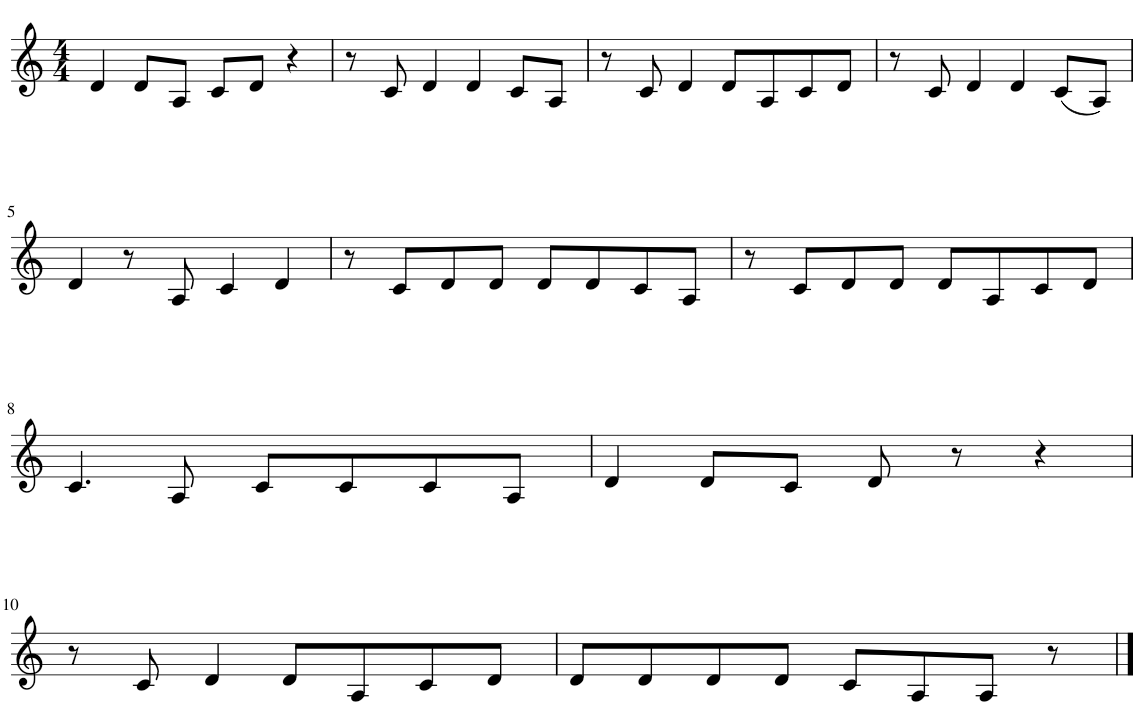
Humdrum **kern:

**kern
*part1
*staff1
*I"Choir
*I'Ch
*clefG2
*k[]
*M4/4
=1
4d/
8d/L
8A/J
8c/L
8d/J
4r
=2
8r
8c/
4d/
4d/
8c/L
8A/J
=3
8r
8c/
4d/
8d/L
8A/
8c/
8d/J
=4
8r
8c/
4d/
4d/
(8c/L
8A/J)
!!LO:LB:g=z
=5
4d/
8r
8A/
4c/
4d/
=6
8r
8c/L
8d/
8d/J
8d/L
8d/
8c/
8A/J
=7
8r
8c/L
8d/
8d/J
8d/L
8A/
8c/
8d/J
!!LO:LB:g=z
=8
4.c/
8A/
8c/L
8c/
8c/
8A/J
=9
4d/
8d/L
8c/J
8d/
8r
4r
!!LO:LB:g=z
=10
8r
8c/
4d/
8d/L
8A/
8c/
8d/J
=11
8d/L
8d/
8d/
8d/J
8c/L
8A/
8A/J
8r
==
*-
